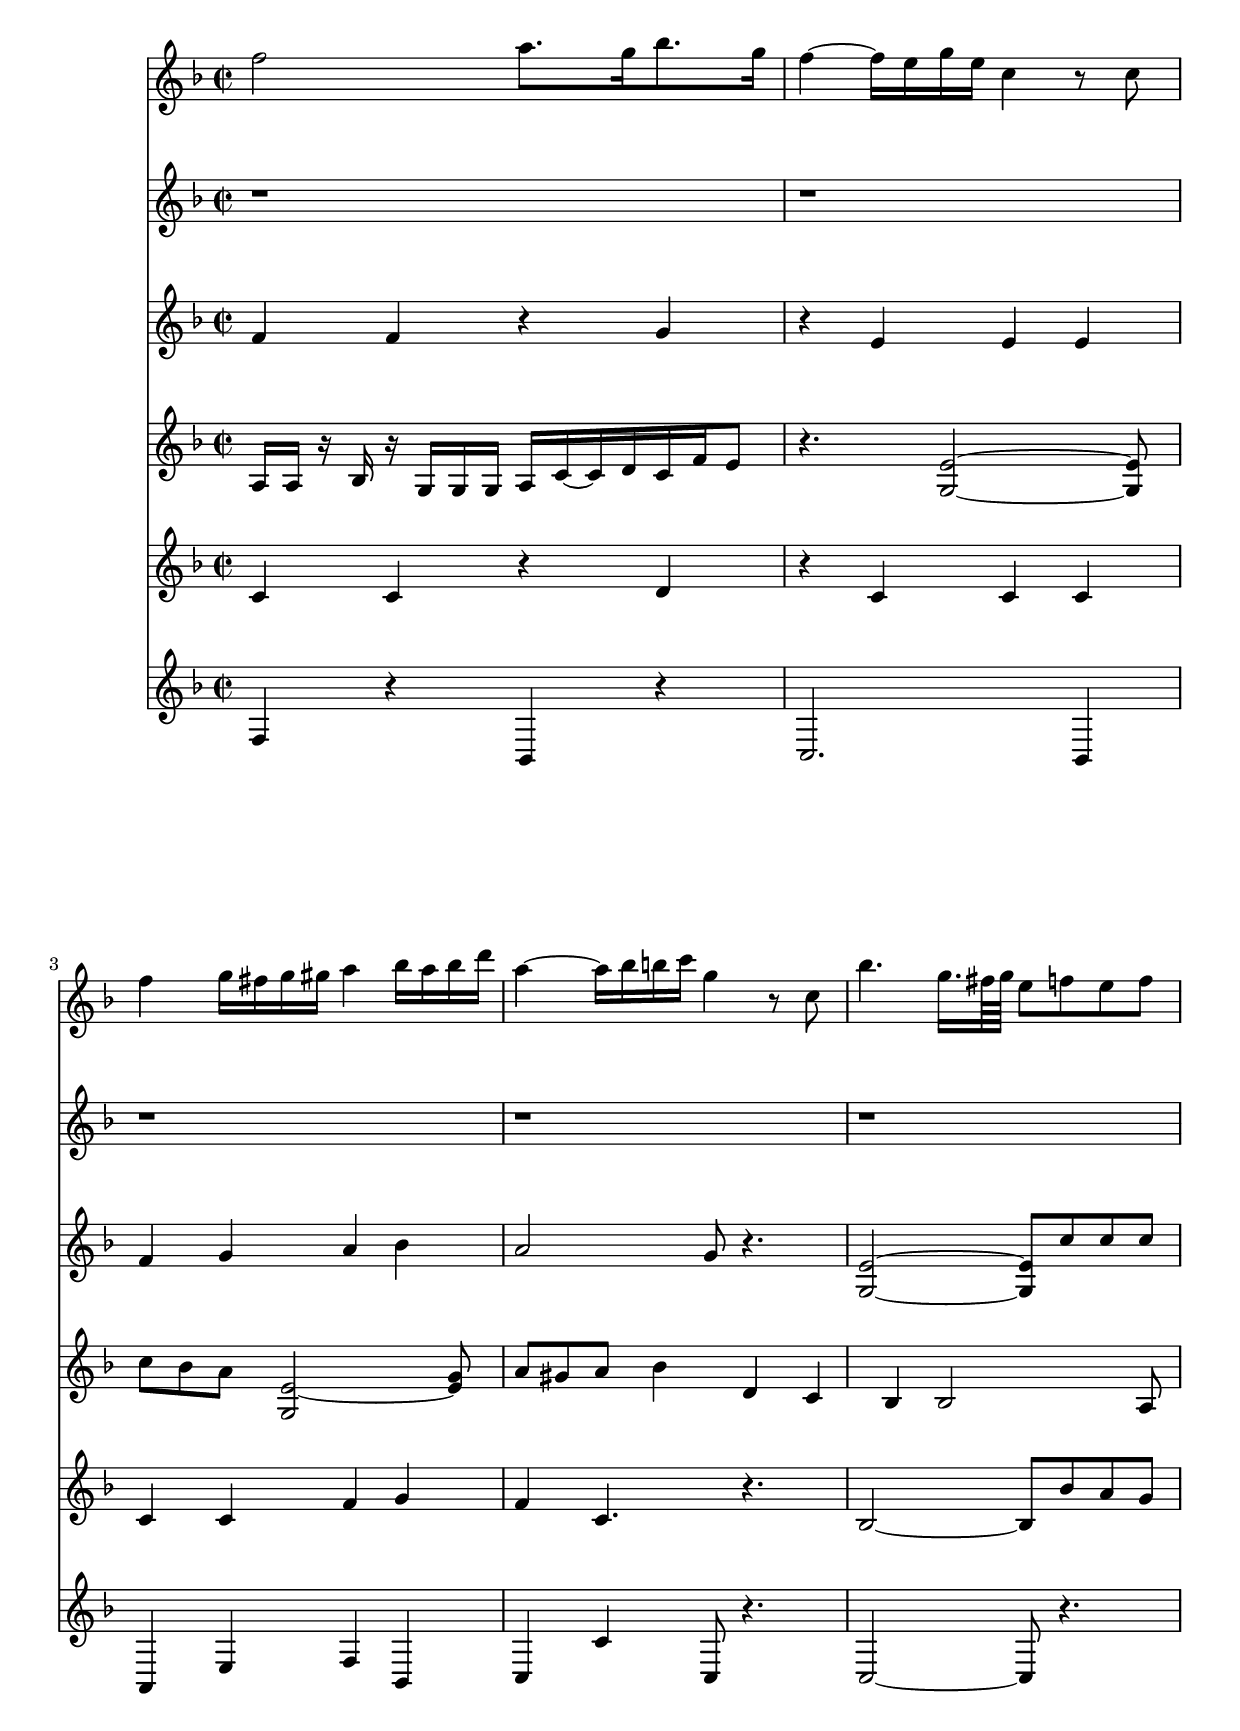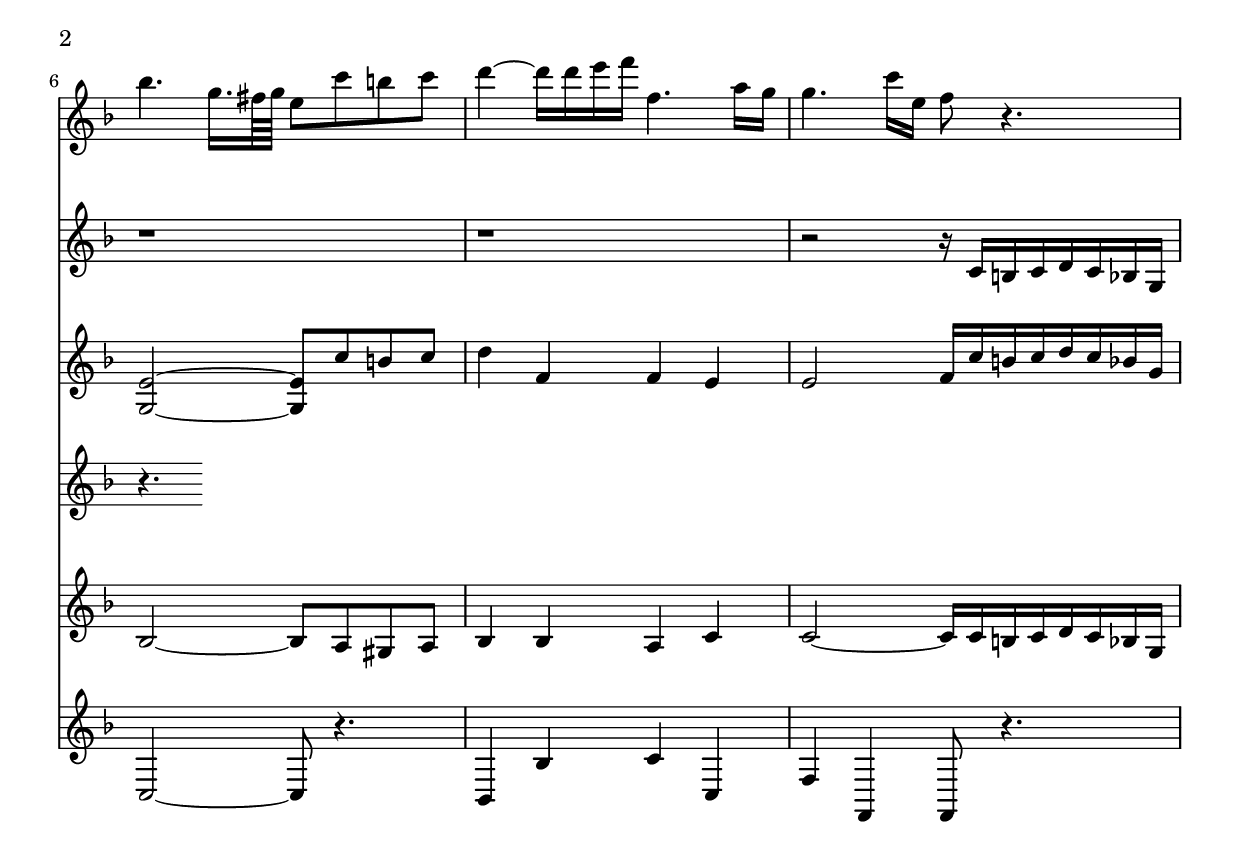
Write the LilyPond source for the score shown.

%  Beethoven's Romanza for Violin Op. 50 in F major

<<

% Violin Solo
\new Staff \relative c'' {
        \key f \major
        \time 2/2
	f2 a8. g16 bes8. g16 
	
	f4 ~ f16 e g e c4 r8 c
	
	f4 g16 fis g gis a4 bes16 a bes d 
	
	a4 ~ a16 bes b c g4 r8 c,8
	
	bes'4. g16. fis64 g e8 f e f
	
	bes4. g16. fis64 g e8 c' b c
	
	d4 ~ d16 d e f f,4. a16 g
	
	g4. c16 e, f8 r4.
}

% Fagot
\new Staff \relative c' {
        \key f \major
        \time 2/2
	r1
	
	r
	
	r
	
	r
	
	r
	
	r
	
	r
	
	r2 r16 c16 b c d c bes g
}


% Violin I
\new Staff \relative c' {
        \key f \major
        \time 2/2
	f4 f r g
	
	r e e e
	
	f g a bes
	
	a2 g8 r4.
	
	< e g, >2 ~ < e g, >8 c'8 c c
	
	< e, g, >2 ~ < e g, >8 c'8 b c
	
	d4 f, f e
	
	e2 f16 c' b c d c bes g
	
	
}

% Violin II
\new Staff \relative c' {
        \key f \major
        \time 2/2
	a a r bes
	
	r g g g
	
	a c ~ c d
	
	c f e8 r4.
	
	< e g, >2 ~ < e g, >8 c'8 bes a
	
	< e g, >2 ~ < e g >8 a gis a
	
	bes4 d, c bes
	
	bes2 a8 r4.
	
}

% Viola
\new Staff \relative c' {
        \key f \major
        \time 2/2
	c4 c r d
	
	r c c c
	
	c c f g
	
	f c4. r4.
	
	bes2 ~ bes8 bes' a g
	
	bes,2 ~ bes8 a gis a
	
	bes4 bes a c
	
	c2 ~ c16 c b c d c bes g
	
}

% Cello or Bass
\new Staff \relative c {
        \key f \major
        \time 2/2
	f4 r bes, r
	
	c2. bes4
	
	a e' f bes,
	
	c c' c,8 r4.
	
	c2 ~ c8 r4.
	
	c2 ~ c8 r4.
	
	bes4 bes' c c,
	
	f f, f8 r4.
	
}


>>